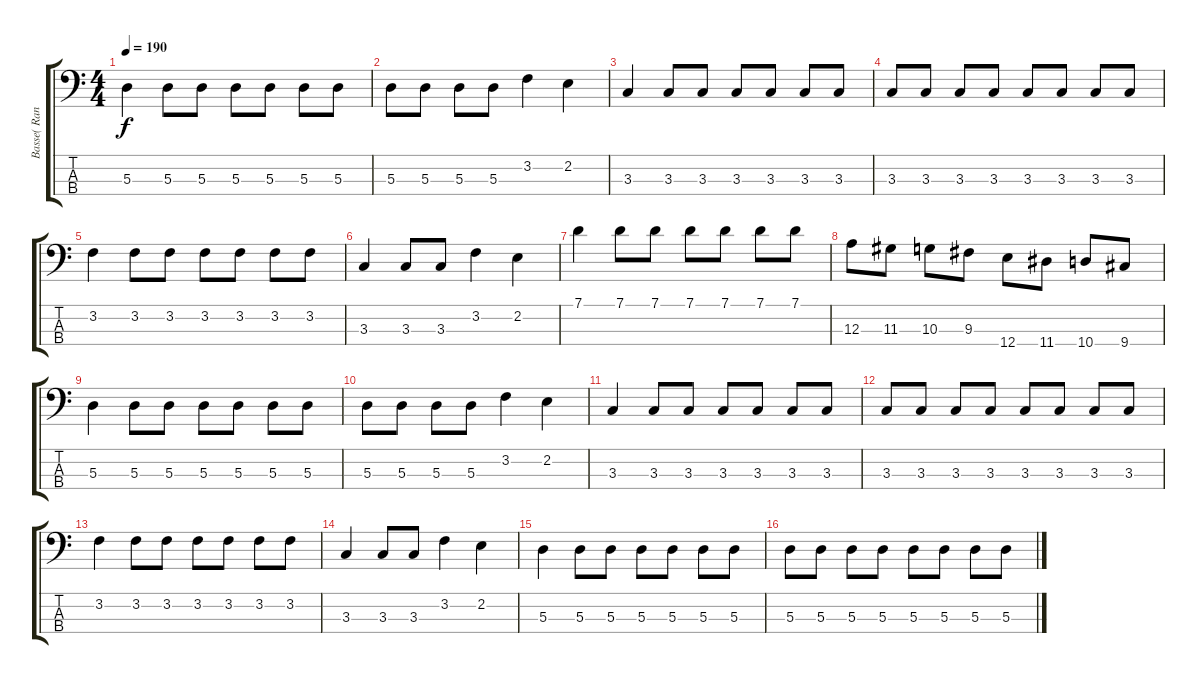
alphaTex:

\track ("Basse( Randy Bradbury )" "Basse( Ran") {instrument electricbasspick}
\staff {score tabs}
\tuning (G2 D2 A1 E1) {hide}
\ts (4 4)
\tempo 190
\clef f4
\ks c
5.3.4{dy f} 5.3.8 5.3.8 5.3.8 5.3.8 5.3.8 5.3.8 |
5.3.8 5.3.8 5.3.8 5.3.8 3.2.4 2.2.4 |
3.3.4 3.3.8 3.3.8 3.3.8 3.3.8 3.3.8 3.3.8 |
3.3.8 3.3.8 3.3.8 3.3.8 3.3.8 3.3.8 3.3.8 3.3.8 |
3.2.4 3.2.8 3.2.8 3.2.8 3.2.8 3.2.8 3.2.8 |
3.3.4 3.3.8 3.3.8 3.2.4 2.2.4 |
7.1.4 7.1.8 7.1.8 7.1.8 7.1.8 7.1.8 7.1.8 |
12.3.8 11.3.8 10.3.8 9.3.8 12.4.8 11.4.8 10.4.8 9.4.8 |
5.3.4 5.3.8 5.3.8 5.3.8 5.3.8 5.3.8 5.3.8 |
5.3.8 5.3.8 5.3.8 5.3.8 3.2.4 2.2.4 |
3.3.4 3.3.8 3.3.8 3.3.8 3.3.8 3.3.8 3.3.8 |
3.3.8 3.3.8 3.3.8 3.3.8 3.3.8 3.3.8 3.3.8 3.3.8 |
3.2.4 3.2.8 3.2.8 3.2.8 3.2.8 3.2.8 3.2.8 |
3.3.4 3.3.8 3.3.8 3.2.4 2.2.4 |
5.3.4 5.3.8 5.3.8 5.3.8 5.3.8 5.3.8 5.3.8 |
5.3.8 5.3.8 5.3.8 5.3.8 5.3.8 5.3.8 5.3.8 5.3.8
